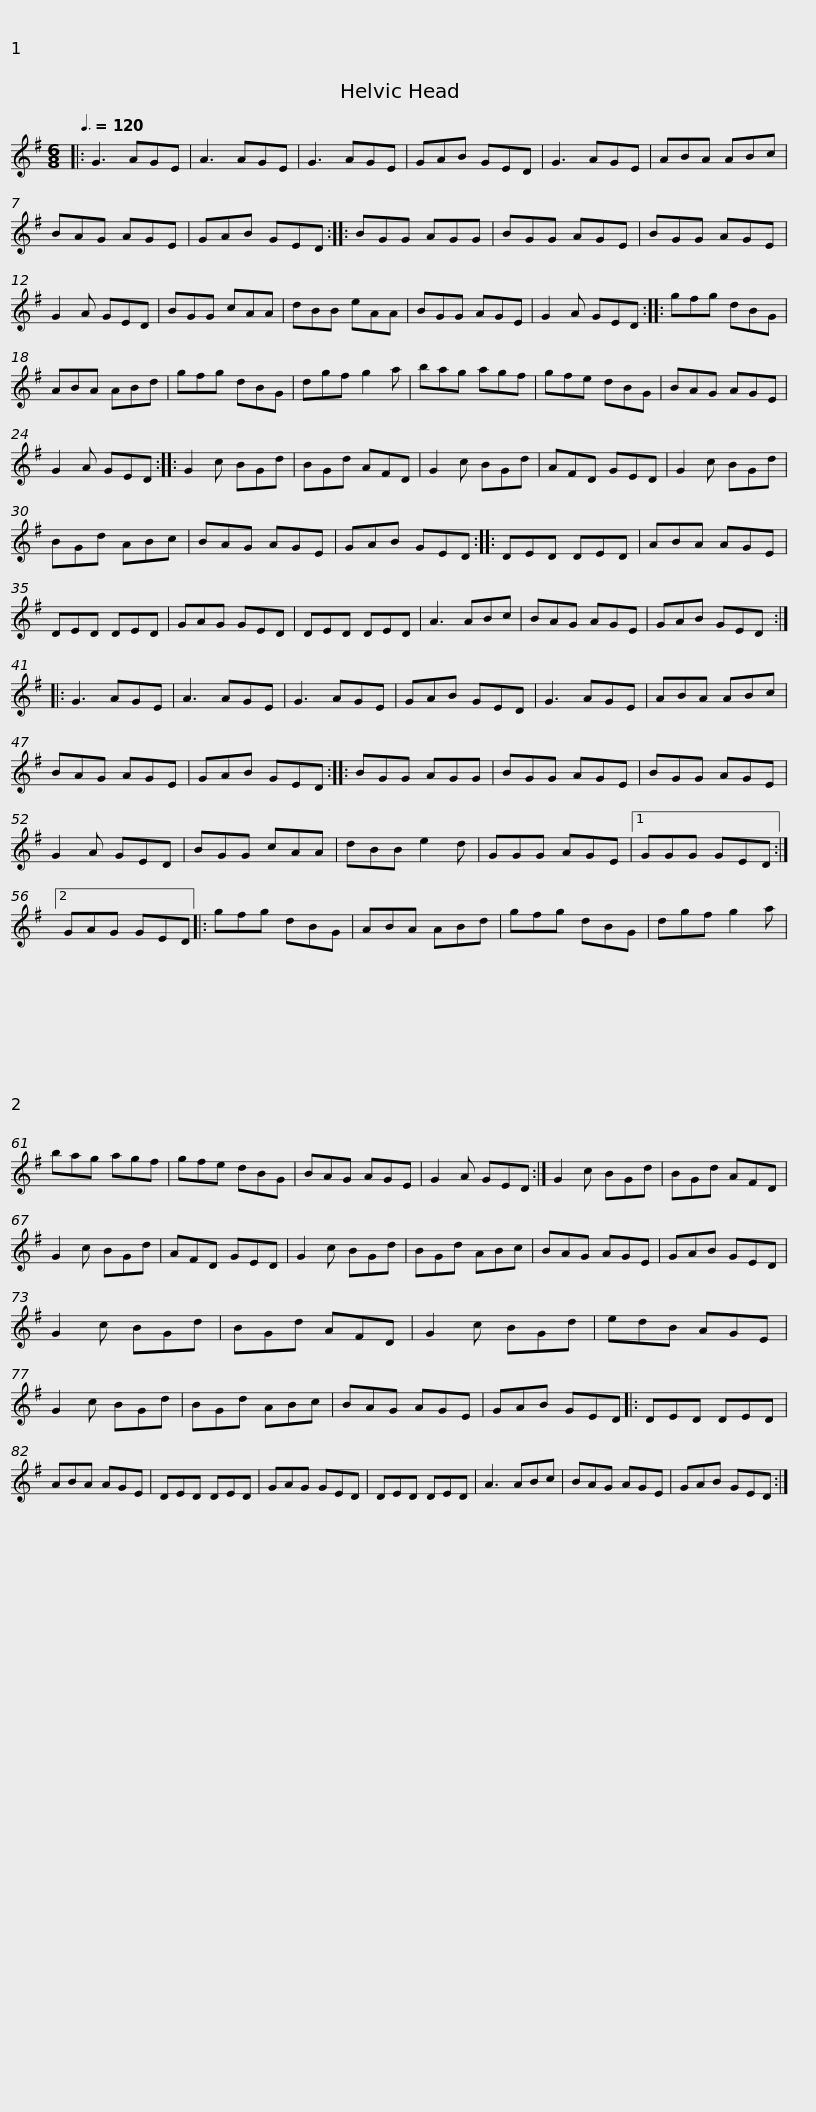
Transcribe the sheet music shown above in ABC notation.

X:1
L:1/8
Q:3/8=120
M:6/8
I:linebreak $
K:G
V:1 treble
V:1
|: G3 AGE | A3 AGE | G3 AGE | GAB GED | G3 AGE | %5
 ABA ABc | BAG AGE | GAB GED ::$ BGG AGG | BGG AGE | %10
 BGG AGE | G2 A GED | BGG cAA | dBB eAA | BGG AGE | %15
 G2 A GED ::$ gfg dBG | ABA ABd | gfg dBG | dgf g2 a | %20
 bag agf | gfe dBG | BAG AGE | G2 A GED ::$ G2 c BGd | %25
 BGd AFD | G2 c BGd | AFD GED | G2 c BGd | BGd ABc | %30
 BAG AGE | GAB GED ::$ DED DED | ABA AGE | DED DED | %35
 GAG GED | DED DED | A3 ABc | BAG AGE | GAB GED ::$ %40
 G3 AGE | A3 AGE | G3 AGE | GAB GED | G3 AGE | %45
 ABA ABc | BAG AGE | GAB GED ::$ BGG AGG | BGG AGE | %50
 BGG AGE | G2 A GED | BGG cAA |$ dBB e2 d | GGG AGE |1 %55
 GGG GED :|2 GAG GED |: gfg dBG |$ ABA ABd | gfg dBG | %60
 dgf g2 a | bag agf | gfe dBG | BAG AGE | G2 A GED :|$ %65
 G2 c BGd | BGd AFD | G2 c BGd | AFD GED | G2 c BGd | %70
 BGd ABc | BAG AGE | GAB GED |$ G2 c BGd | BGd AFD | %75
 G2 c BGd | edB AGE | G2 c BGd | BGd ABc | BAG AGE | %80
 GAB GED |:$ DED DED | ABA AGE | DED DED | GAG GED | %85
 DED DED | A3 ABc | BAG AGE | GAB GED :| %89
